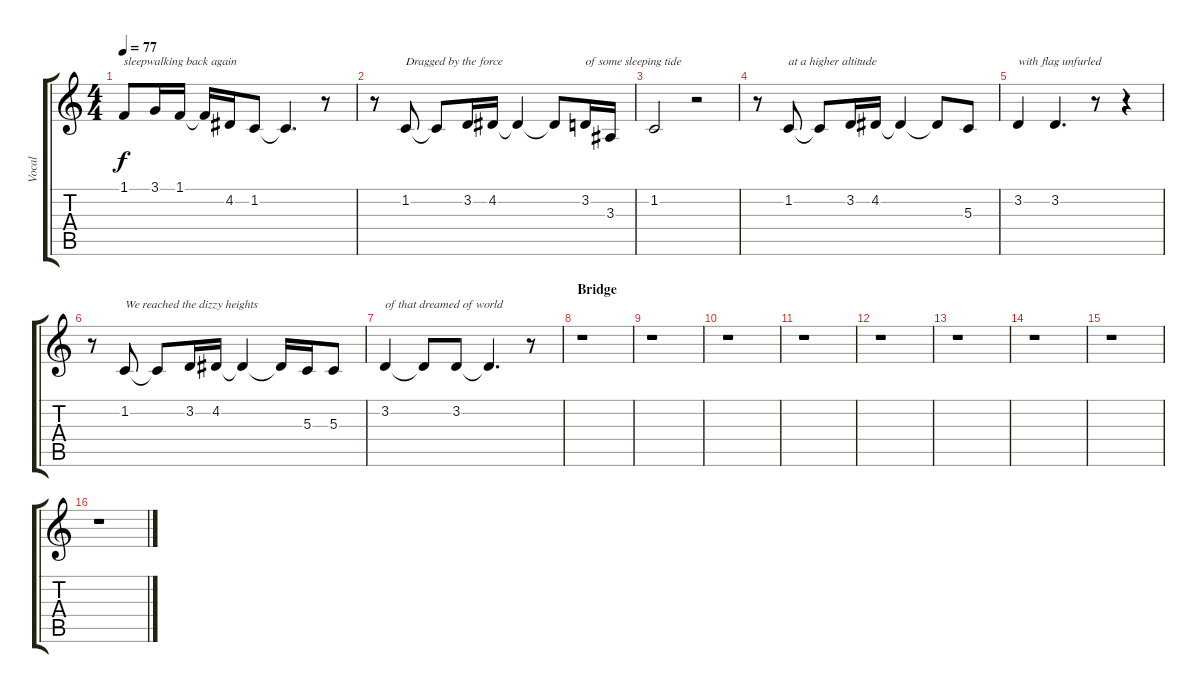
\track ("Vocal" "Vocal") {instrument flute}
\staff {score tabs}
\tuning (E4 B3 G3 D3 A2 E2) {hide}
\ts (4 4)
\tempo 77
\clef g2
\ks c
1.1.8{txt "sleepwalking back again" dy f} 3.1.16 1.1.16 1.1{t}.16 4.2.16 1.2.8 1.2{t}.4{d} r.8 |
r.8 1.2.8{txt "Dragged by the force"} 1.2{t}.8 3.2.16 4.2.16 4.2{t}.4 4.2{t}.8 3.2.16{txt "of some sleeping tide"} 3.3.16 |
1.2.2 r.2 |
r.8 1.2.8{txt "at a higher altitude"} 1.2{t}.8 3.2.16 4.2.16 4.2{t}.4 4.2{t}.8 5.3.8 |
3.2.4{txt "with flag unfurled"} 3.2.4{d} r.8 r.4 |
r.8 1.2.8{txt "We reached the dizzy heights"} 1.2{t}.8 3.2.16 4.2.16 4.2{t}.4 4.2{t}.16 5.3.16 5.3.8 |
3.2.4{txt "of that dreamed of world"} 3.2{t}.8 3.2.8 3.2{t}.4{d} r.8 |
\section ("" "Bridge")
r.1 |
r.1 |
r.1 |
r.1 |
r.1 |
r.1 |
r.1 |
r.1 |
r.1
